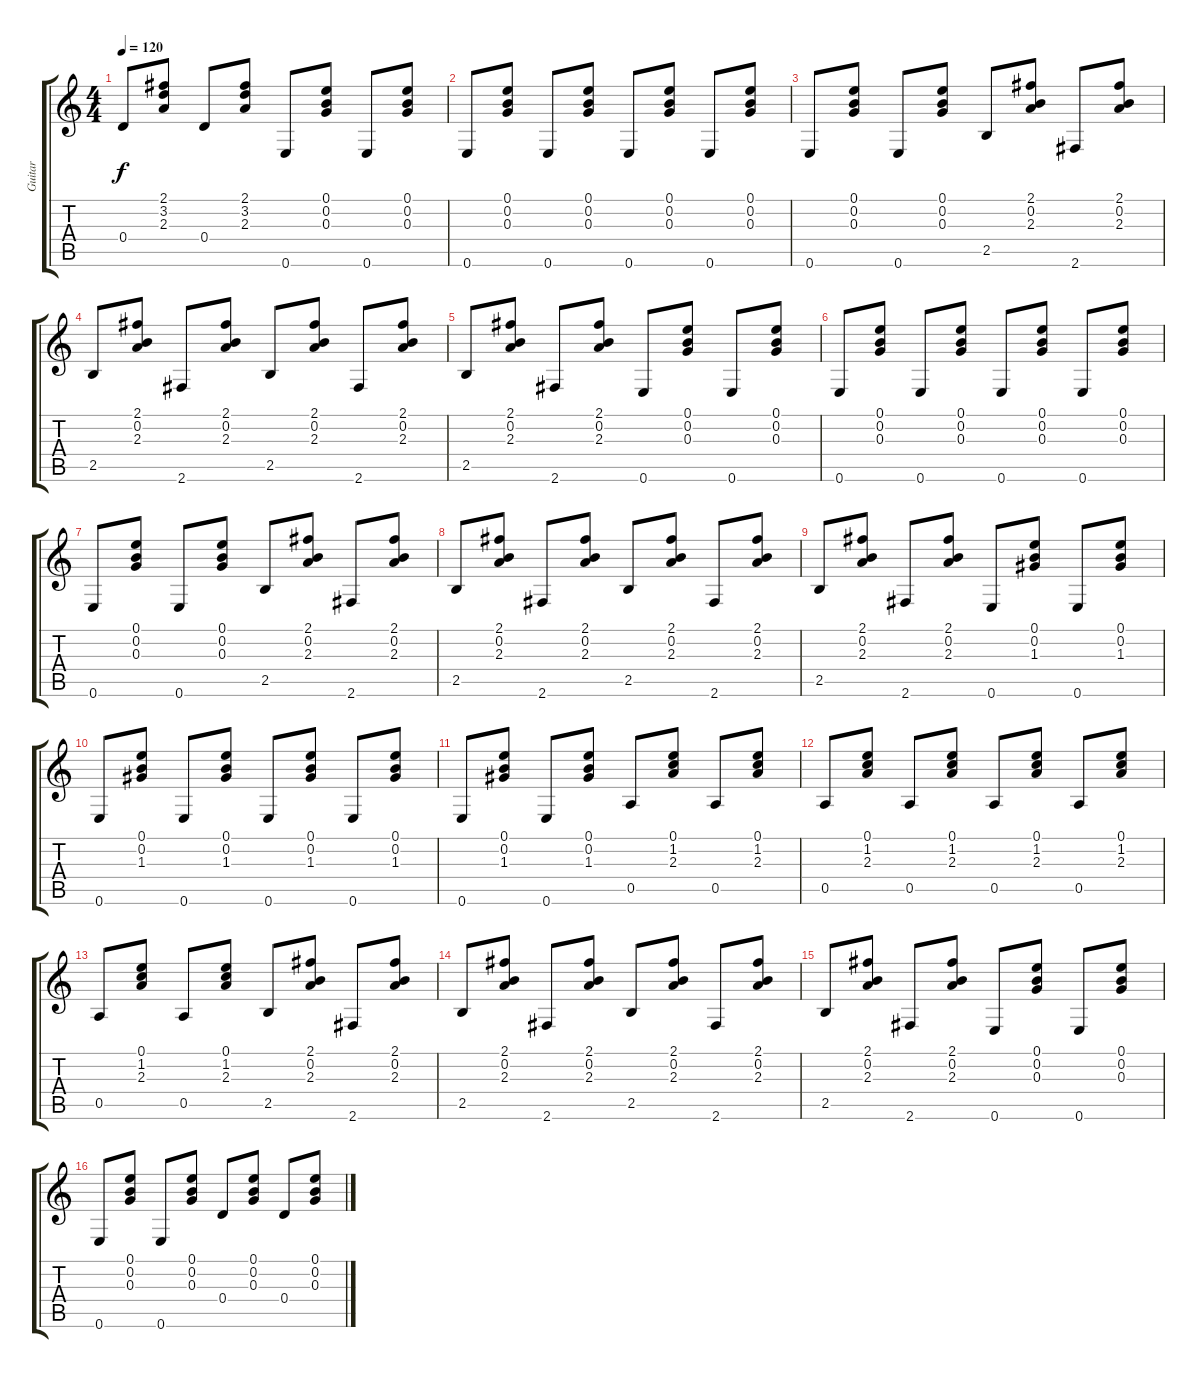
\track ("Guitar" "Guitar") {instrument acousticguitarnylon}
\staff {score tabs}
\tuning (E4 B3 G3 D3 A2 E2) {hide}
\ts (4 4)
\tempo 120
\clef g2
\ks c
0.4.8{dy f} (2.1 3.2 2.3).8 0.4.8 (2.1 3.2 2.3).8 0.6.8 (0.1 0.2 0.3).8 0.6.8 (0.1 0.2 0.3).8 |
0.6.8 (0.1 0.2 0.3).8 0.6.8 (0.1 0.2 0.3).8 0.6.8 (0.1 0.2 0.3).8 0.6.8 (0.1 0.2 0.3).8 |
0.6.8 (0.1 0.2 0.3).8 0.6.8 (0.1 0.2 0.3).8 2.5.8 (2.1 0.2 2.3).8 2.6.8 (2.1 0.2 2.3).8 |
2.5.8 (2.1 0.2 2.3).8 2.6.8 (2.1 0.2 2.3).8 2.5.8 (2.1 0.2 2.3).8 2.6.8 (2.1 0.2 2.3).8 |
2.5.8 (2.1 0.2 2.3).8 2.6.8 (2.1 0.2 2.3).8 0.6.8 (0.1 0.2 0.3).8 0.6.8 (0.1 0.2 0.3).8 |
0.6.8 (0.1 0.2 0.3).8 0.6.8 (0.1 0.2 0.3).8 0.6.8 (0.1 0.2 0.3).8 0.6.8 (0.1 0.2 0.3).8 |
0.6.8 (0.1 0.2 0.3).8 0.6.8 (0.1 0.2 0.3).8 2.5.8 (2.1 0.2 2.3).8 2.6.8 (2.1 0.2 2.3).8 |
2.5.8 (2.1 0.2 2.3).8 2.6.8 (2.1 0.2 2.3).8 2.5.8 (2.1 0.2 2.3).8 2.6.8 (2.1 0.2 2.3).8 |
2.5.8 (2.1 0.2 2.3).8 2.6.8 (2.1 0.2 2.3).8 0.6.8 (0.1 0.2 1.3).8 0.6.8 (0.1 0.2 1.3).8 |
0.6.8 (0.1 0.2 1.3).8 0.6.8 (0.1 0.2 1.3).8 0.6.8 (0.1 0.2 1.3).8 0.6.8 (0.1 0.2 1.3).8 |
0.6.8 (0.1 0.2 1.3).8 0.6.8 (0.1 0.2 1.3).8 0.5.8 (0.1 1.2 2.3).8 0.5.8 (0.1 1.2 2.3).8 |
0.5.8 (0.1 1.2 2.3).8 0.5.8 (0.1 1.2 2.3).8 0.5.8 (0.1 1.2 2.3).8 0.5.8 (0.1 1.2 2.3).8 |
0.5.8 (0.1 1.2 2.3).8 0.5.8 (0.1 1.2 2.3).8 2.5.8 (2.1 0.2 2.3).8 2.6.8 (2.1 0.2 2.3).8 |
2.5.8 (2.1 0.2 2.3).8 2.6.8 (2.1 0.2 2.3).8 2.5.8 (2.1 0.2 2.3).8 2.6.8 (2.1 0.2 2.3).8 |
2.5.8 (2.1 0.2 2.3).8 2.6.8 (2.1 0.2 2.3).8 0.6.8 (0.1 0.2 0.3).8 0.6.8 (0.1 0.2 0.3).8 |
0.6.8 (0.1 0.2 0.3).8 0.6.8 (0.1 0.2 0.3).8 0.4.8 (0.1 0.2 0.3).8 0.4.8 (0.1 0.2 0.3).8
